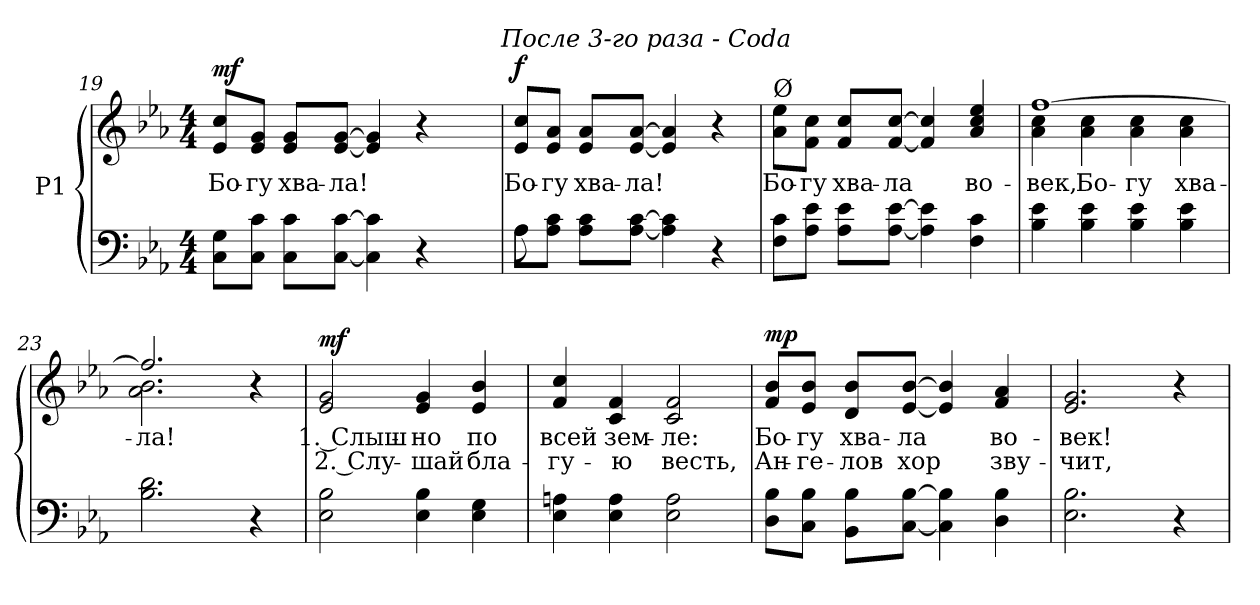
**kern	**kern	**text	**text	**dynam
*part1	*part1	*part1	*part1	*part1
*staff2	*staff1	*staff1	*staff1	*staff1/2
*I"P1	*	*	*	*
!!LO:LB:g=z
*clefF4	*clefG2	*	*	*
*k[b-e-a-]	*k[b-e-a-]	*	*	*
*E-:	*E-:	*	*	*
*M4/4	*M4/4	*	*	*
=19	=19	=19	=19	=19
!	!	!LO:LY:b:color=#000000	!	!
*	*^	*	*	*
8Ci\ 8Gi\L	8e-i/ 8cci/L	2ryy	Бо-	.	mf
!	!	!	!LO:LY:b:color=#000000	!	!
8Ci\ 8ci\J	8e-i/ 8gi/J	.	-гу	.	.
!	!	!	!LO:LY:b:color=#000000	!	!
8Ci\ 8ci\L	8e-i/ 8gi/L	.	хва-	.	.
!	!	!	!LO:LY:b:color=#000000	!	!
[<8Ci\ [>8ci\J	[<8e-i/ [>8gi/J	.	-ла!	.	.
4Ci\] 4ci]	4e-i/] 4gi]	4ryy	.	.	.
4r	4r	8ryy	.	.	.
.	.	16ryy	.	.	.
.	.	32ryy	.	.	.
.	.	64ryy	.	.	.
.	.	128...ryy	.	.	.
!	!	!LO:TX:a:i:t=После 3-го раза - Coda	!	!	!
.	.	1024ryy	.	.	.
*	*v	*v	*	*	*
=20	=20	=20	=20	=20
*^	*	*	*	*
*	*	*^	*	*	*
!	!	!	!	!LO:LY:b:color=#000000	!	!
*	*	*v	*v	*	*	*
8A-i\L	8A-i\	8e-i/ 8cci/L	Бо-	.	f
!	!	!	!LO:LY:b:color=#000000	!	!
8A-i\ 8ci\J	2..ryy	8e-i/ 8a-i/J	-гу	.	.
!	!	!	!LO:LY:b:color=#000000	!	!
8A-i\ 8ci\L	.	8e-i/ 8a-i/L	хва-	.	.
!	!	!	!LO:LY:b:color=#000000	!	!
[<8A-i\ [>8ci\J	.	[<8e-i/ [>8a-i/J	-ла!	.	.
4A-i\] 4ci]	.	4e-i/] 4a-i]	.	.	.
4r	.	4r	.	.	.
*v	*v	*	*	*	*
=21	=21	=21	=21	=21
!	!LO:TX:a:t=Ø	!	!	!
!	!	!LO:LY:b:color=#000000	!	!
8Fi\ 8ci\L	8a-i\ 8ee-i\L	Бо-	.	.
!	!	!LO:LY:b:color=#000000	!	!
8A-i\ 8e-i\J	8fi\ 8cci\J	-гу	.	.
!	!	!LO:LY:b:color=#000000	!	!
8A-i\ 8e-i\L	8fi/ 8cci/L	хва-	.	.
!	!	!LO:LY:b:color=#000000	!	!
[<8A-i\ [>8e-i\J	[<8fi/ [>8cci/J	-ла	.	.
4A-i\] 4e-i]	4fi/] 4cci]	.	.	.
!	!	!LO:LY:b:color=#000000	!	!
4Fi\ 4ci	4a-i/ 4cci 4ee-i	во-	.	.
=22	=22	=22	=22	=22
!	!	!LO:LY:b:color=#000000	!	!
*	*^	*	*	*
4B-i\ 4e-i	[>1ffi	4a-i\ 4cci	-век,	.	.
!	!	!	!LO:LY:b:color=#000000	!	!
4B-i\ 4e-i	.	4a-i\ 4cci	Бо-	.	.
!	!	!	!LO:LY:b:color=#000000	!	!
4B-i\ 4e-i	.	4a-i\ 4cci	-гу	.	.
!	!	!	!LO:LY:b:color=#000000	!	!
4B-i\ 4e-i	.	4a-i\ 4cci	хва-	.	.
=23	=23	=23	=23	=23	=23
!	!	!	!LO:LY:b:color=#000000	!	!
2.B-i\ 2.di	2.ffi/]	2.a-i\ 2.b-i	-ла!	.	.
4r	4r	4ryy	.	.	.
*	*v	*v	*	*	*
!!LO:LB:g=z
=24	=24	=24	=24	=24
*	*^	*	*	*
!	!	!	!LO:LY:b:color=#000000	!LO:LY:b:color=#000000	!
*	*v	*v	*	*	*
2E-i\ 2B-i	2e-i/ 2gi	1. Слыш-	2. Слу-	mf
!	!	!LO:LY:b:color=#000000	!LO:LY:b:color=#000000	!
4E-i\ 4B-i	4e-i/ 4gi	-но	-шай	.
!	!	!LO:LY:b:color=#000000	!LO:LY:b:color=#000000	!
4E-i\ 4Gi	4e-i/ 4b-i	по	бла-	.
=25	=25	=25	=25	=25
!	!	!LO:LY:b:color=#000000	!LO:LY:b:color=#000000	!
4E-i\ 4Ani	4fi/ 4cci	всей	-гу-	.
!	!	!LO:LY:b:color=#000000	!LO:LY:b:color=#000000	!
4E-i\ 4Ai	4ci/ 4fi	зем-	-ю	.
!	!	!LO:LY:b:color=#000000	!LO:LY:b:color=#000000	!
2E-i\ 2Ai	2ci/ 2fi	-ле:	весть,	.
=26	=26	=26	=26	=26
!	!	!LO:LY:b:color=#000000	!LO:LY:b:color=#000000	!
8Di\ 8B-i\L	8fi/ 8b-i/L	Бо-	Ан-	mp
!	!	!LO:LY:b:color=#000000	!LO:LY:b:color=#000000	!
8Ci\ 8B-i\J	8e-i/ 8b-i/J	-гу	-ге-	.
!	!	!LO:LY:b:color=#000000	!LO:LY:b:color=#000000	!
8BB-i\ 8B-i\L	8di/ 8b-i/L	хва-	-лов	.
!	!	!LO:LY:b:color=#000000	!LO:LY:b:color=#000000	!
[<8Ci\ [>8B-i\J	[<8e-i/ [>8b-i/J	-ла	хор	.
4Ci\] 4B-i]	4e-i/] 4b-i]	.	.	.
!	!	!LO:LY:b:color=#000000	!LO:LY:b:color=#000000	!
4Di\ 4B-i	4fi/ 4a-i	во-	зву-	.
=27	=27	=27	=27	=27
!	!	!LO:LY:b:color=#000000	!LO:LY:b:color=#000000	!
2.E-i\ 2.B-i	2.e-i/ 2.gi	-век!	-чит,	.
!	!	!LO:LY:b:color=#000000	!	!
4r	4r	в хле-	.	.
=	=	=	=	=
*-	*-	*-	*-	*-
